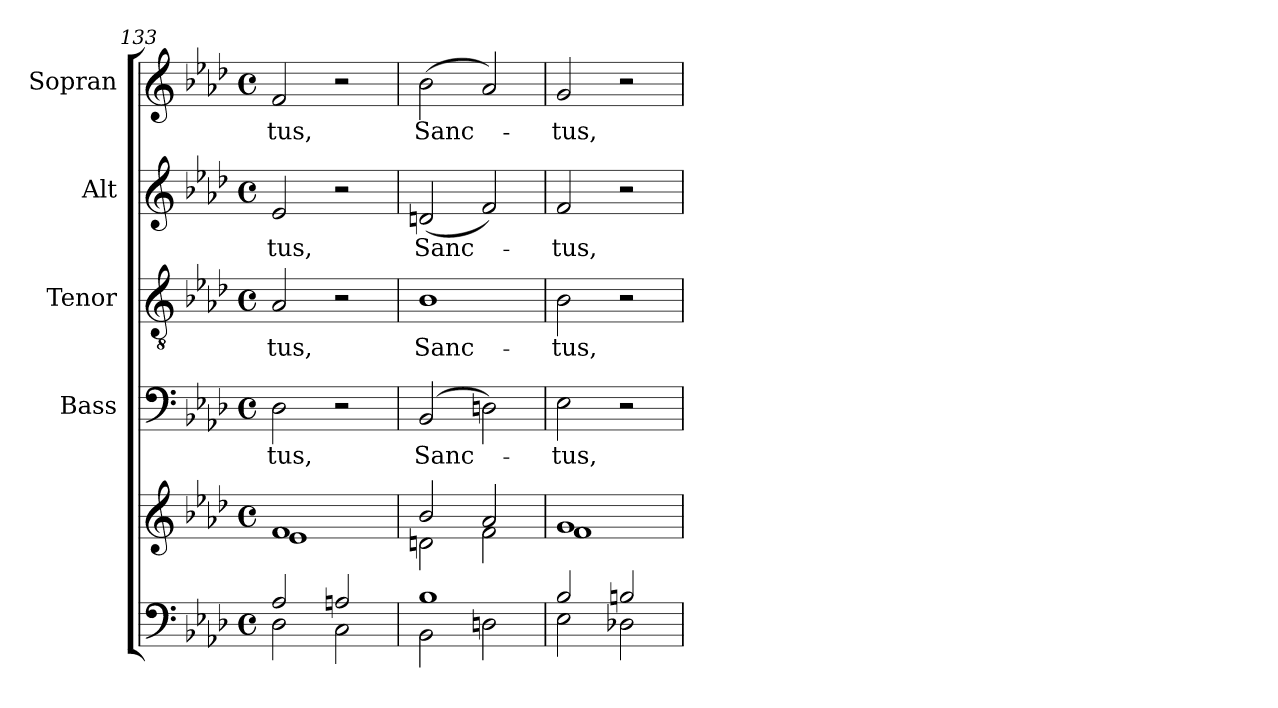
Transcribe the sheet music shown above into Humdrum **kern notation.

**kern	**kern	**kern	**text	**kern	**text	**kern	**text	**kern	**text
*part5	*part5	*part4	*part4	*part3	*part3	*part2	*part2	*part1	*part1
*staff6	*staff5	*staff4	*staff4	*staff3	*staff3	*staff2	*staff2	*staff1	*staff1
*	*	*I"Bass	*	*I"Tenor	*	*I"Alt	*	*I"Sopran	*
*	*	*I'B.	*	*I'T.	*	*I'A.	*	*I'S.	*
*clefF4	*clefG2	*clefF4	*	*clefGv2	*	*clefG2	*	*clefG2	*
*k[b-e-a-d-]	*k[b-e-a-d-]	*k[b-e-a-d-]	*	*k[b-e-a-d-]	*	*k[b-e-a-d-]	*	*k[b-e-a-d-]	*
*A-:	*A-:	*A-:	*	*A-:	*	*A-:	*	*A-:	*
*M4/4	*M4/4	*M4/4	*	*M4/4	*	*M4/4	*	*M4/4	*
*met(c)	*met(c)	*met(c)	*	*met(c)	*	*met(c)	*	*met(c)	*
=133	=133	=133	=133	=133	=133	=133	=133	=133	=133
*^	*^	*	*	*	*	*	*	*	*
!	!	!	!	!	!LO:LY:b	!	!LO:LY:b	!	!LO:LY:b	!	!LO:LY:b
2A-/	2D-\	1f	1e-	2D-\	-tus,	2A-/	-tus,	2e-/	-tus,	2f/	-tus,
2An/	2C\	.	.	2r	.	2r	.	2r	.	2r	.
=134	=134	=134	=134	=134	=134	=134	=134	=134	=134	=134	=134
!	!	!	!	!	!LO:LY:b	!	!LO:LY:b	!	!LO:LY:b	!	!LO:LY:b
1B-	2BB-\	2b-/	2dn\	(2BB-/	Sanc-	1B-	Sanc-	(<2dn/	Sanc-	(>2b-\	Sanc-
.	2Dn\	2a-/	2f\	2Dn\)	.	.	.	2f/)	.	2a-/)	.
=135	=135	=135	=135	=135	=135	=135	=135	=135	=135	=135	=135
!	!	!	!	!	!LO:LY:b	!	!LO:LY:b	!	!LO:LY:b	!	!LO:LY:b
2B-/	2E-\	1g	1f	2E-\	-tus,	2B-\	-tus,	2f/	-tus,	2g/	-tus,
2Bn/	2D-X\	.	.	2r	.	2r	.	2r	.	2r	.
*v	*v	*	*	*	*	*	*	*	*	*	*
*	*v	*v	*	*	*	*	*	*	*	*
=	=	=	=	=	=	=	=	=	=
*-	*-	*-	*-	*-	*-	*-	*-	*-	*-
